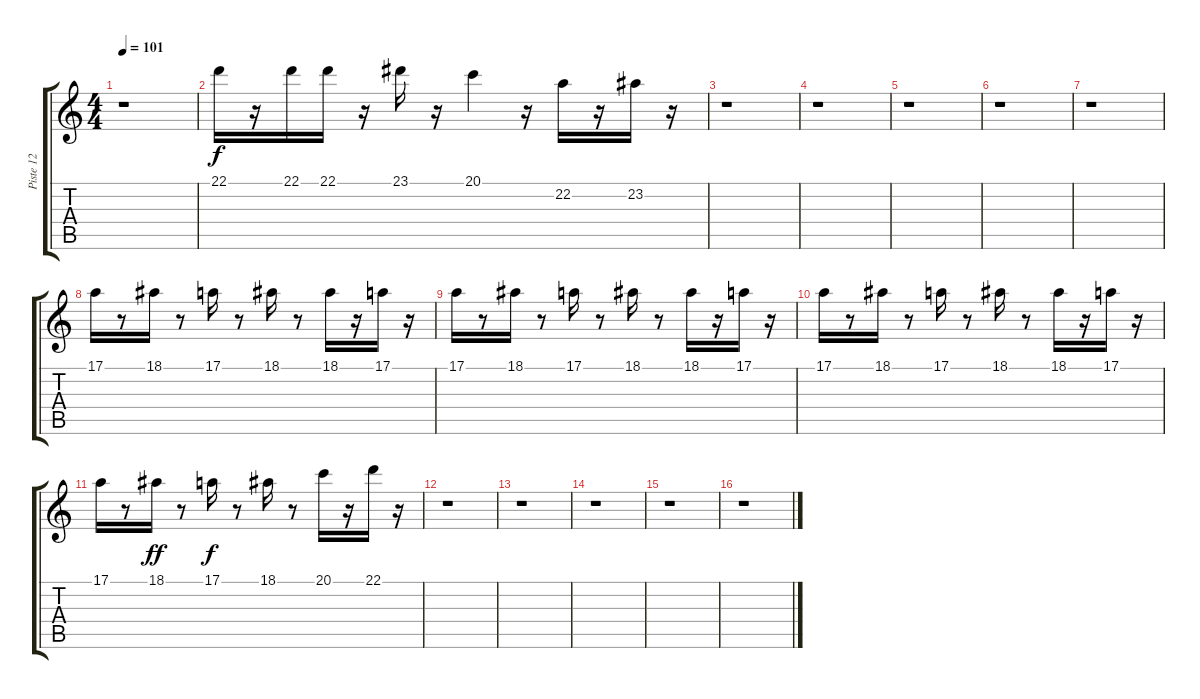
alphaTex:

\track ("Piste 12" "Piste 12") {instrument electricpiano1}
\staff {score tabs}
\tuning (E4 B3 G3 D3 A2 E2) {hide}
\ts (4 4)
\tempo 101
\clef g2
\ks c
r.1{dy f} |
22.1.16 r.16 22.1.16 22.1.16 r.16 23.1.16 r.16 20.1.4 r.16 22.2.16 r.16 23.2.16 r.16 |
r.1 |
r.1 |
r.1 |
r.1 |
r.1 |
17.1.16 r.8 18.1.16 r.8 17.1.16 r.8 18.1.16 r.8 18.1.16 r.16 17.1.16 r.16 |
17.1.16 r.8 18.1.16 r.8 17.1.16 r.8 18.1.16 r.8 18.1.16 r.16 17.1.16 r.16 |
17.1.16 r.8 18.1.16 r.8 17.1.16 r.8 18.1.16 r.8 18.1.16 r.16 17.1.16 r.16 |
17.1.16 r.8 18.1.16{dy ff} r.8 17.1.16{dy f} r.8 18.1.16 r.8 20.1.16 r.16 22.1.16 r.16 |
r.1 |
r.1 |
r.1 |
r.1 |
r.1
